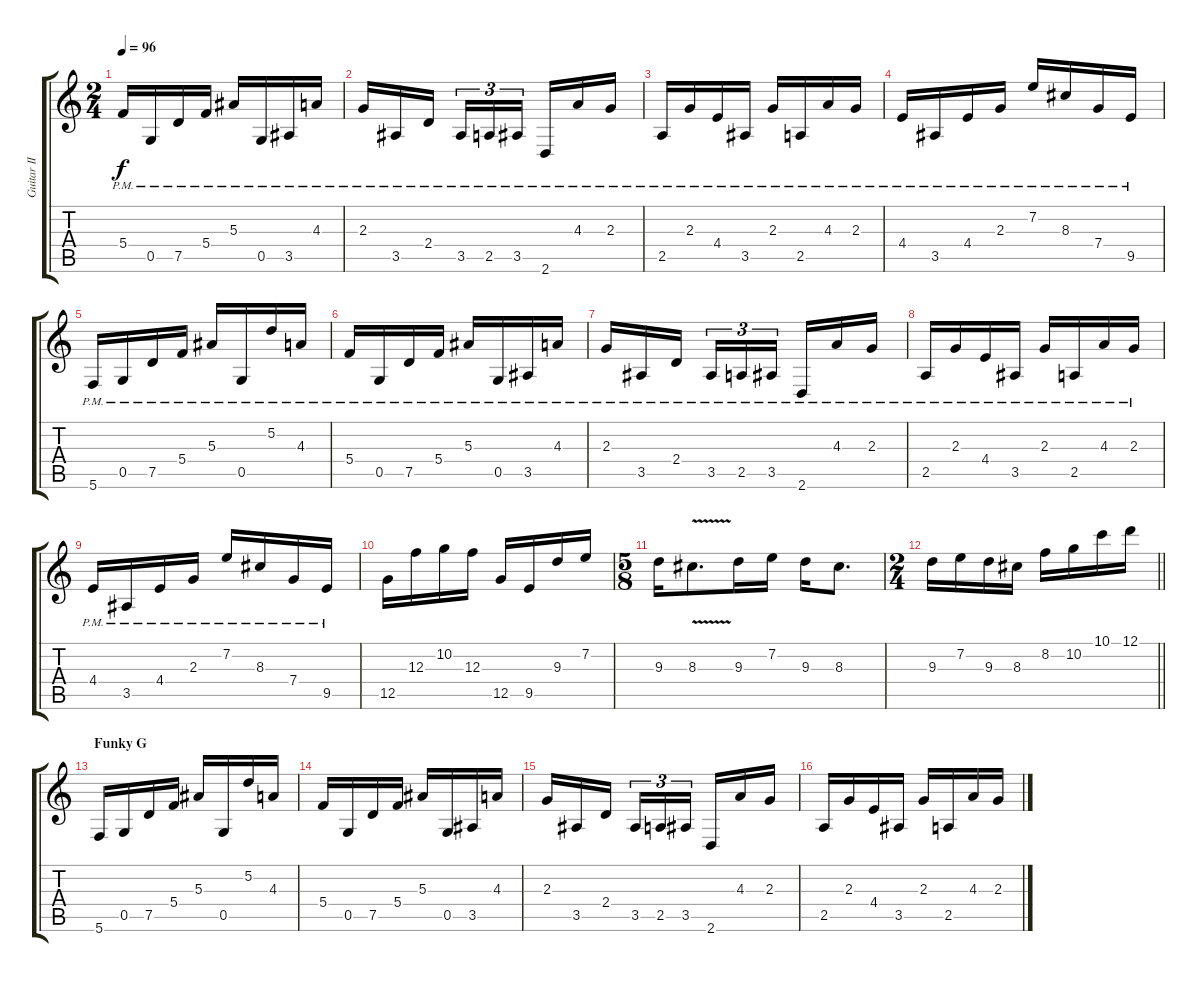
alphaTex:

\track ("Guitar II" "Guitar II") {instrument distortionguitar}
\staff {score tabs}
\tuning (D4 A3 F3 C3 G2 C2) {hide}
\ts (2 4)
\tempo 96
\clef g2
\ks c
5.4{pm}.16{dy f} 0.5{pm}.16 7.5{pm}.16 5.4{pm}.16 5.3{pm}.16 0.5{pm}.16 3.5{pm}.16 4.3{pm}.16 |
2.3{pm}.16 3.5{pm}.16 2.4{pm}.16{beam splitsecondary} 3.5{pm}.16{tu (3 2)} 2.5{pm}.16{tu (3 2)} 3.5{pm}.16{tu (3 2) beam splitsecondary} 2.6{pm}.16 4.3{pm}.16 2.3{pm}.16 |
2.5{pm}.16 2.3{pm}.16 4.4{pm}.16 3.5{pm}.16 2.3{pm}.16 2.5{pm}.16 4.3{pm}.16 2.3{pm}.16 |
4.4{pm}.16 3.5{pm}.16 4.4{pm}.16 2.3{pm}.16 7.2{pm}.16 8.3{pm}.16 7.4{pm}.16 9.5{pm}.16 |
5.6{pm}.16 0.5{pm}.16 7.5{pm}.16 5.4{pm}.16 5.3{pm}.16 0.5{pm}.16 5.2{pm}.16 4.3{pm}.16 |
5.4{pm}.16 0.5{pm}.16 7.5{pm}.16 5.4{pm}.16 5.3{pm}.16 0.5{pm}.16 3.5{pm}.16 4.3{pm}.16 |
2.3{pm}.16 3.5{pm}.16 2.4{pm}.16{beam splitsecondary} 3.5{pm}.16{tu (3 2)} 2.5{pm}.16{tu (3 2)} 3.5{pm}.16{tu (3 2) beam splitsecondary} 2.6{pm}.16 4.3{pm}.16 2.3{pm}.16 |
2.5{pm}.16 2.3{pm}.16 4.4{pm}.16 3.5{pm}.16 2.3{pm}.16 2.5{pm}.16 4.3{pm}.16 2.3{pm}.16 |
4.4{pm}.16 3.5{pm}.16 4.4{pm}.16 2.3{pm}.16 7.2{pm}.16 8.3{pm}.16 7.4{pm}.16 9.5{pm}.16 |
12.5.16 12.3.16 10.2.16 12.3.16 12.5.16 9.5.16 9.3.16 7.2.16 |
\ts (5 8)
9.3.16 8.3{v}.8{d} 9.3.16 7.2.16 9.3.16 8.3.8{d} |
\ts (2 4)
\barLineRight lightlight
9.3.16 7.2.16 9.3.16 8.3.16 8.2.16 10.2.16 10.1.16 12.1.16 |
\section ("" "Funky G")
5.6.16 0.5.16 7.5.16 5.4.16 5.3.16 0.5.16 5.2.16 4.3.16 |
5.4.16 0.5.16 7.5.16 5.4.16 5.3.16 0.5.16 3.5.16 4.3.16 |
2.3.16 3.5.16 2.4.16{beam splitsecondary} 3.5.16{tu (3 2)} 2.5.16{tu (3 2)} 3.5.16{tu (3 2) beam splitsecondary} 2.6.16 4.3.16 2.3.16 |
2.5.16 2.3.16 4.4.16 3.5.16 2.3.16 2.5.16 4.3.16 2.3.16
